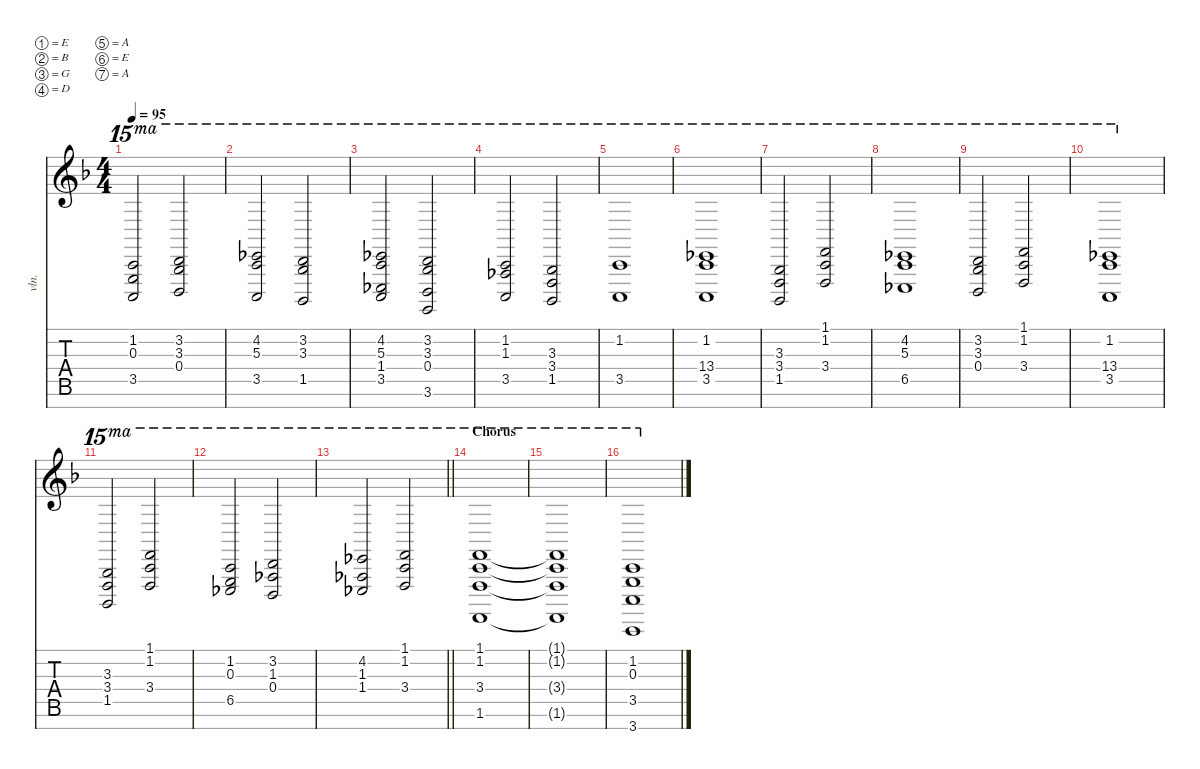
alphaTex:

\defaultSystemsLayout 4
\hideDynamics
\bracketExtendMode nobrackets
\track ("Strings ensemble" "vln.") {instrument stringensemble2}
\staff {score tabs}
\tuning (E4 B3 G3 D3 A2 E2 A1)
\ts (4 4)
\tempo 95
\clef g2
\ks f
(1.2{acc forcenatural} 0.3{acc forcenatural} 3.5{acc forcenatural}).2{ot 15ma dy mf} (3.2{acc forcenatural} 3.3{acc b} 0.4{acc forcenatural}).2{ot 15ma} |
(4.2{acc b} 5.3{acc forcenatural} 3.5{acc forcenatural}).2{ot 15ma dy f} (3.2{acc forcenatural} 3.3{acc b} 1.5{acc b}).2{ot 15ma dy mf} |
(4.2{acc b} 5.3{acc forcenatural} 1.4{acc b} 3.5{acc forcenatural}).2{ot 15ma} (3.2{acc forcenatural} 3.3{acc b} 0.4{acc forcenatural} 3.6{acc forcenatural}).2{ot 15ma} |
(1.2{acc forcenatural} 1.3{acc b} 3.5{acc forcenatural}).2{ot 15ma} (3.3{acc b} 3.4{acc forcenatural} 1.5{acc b}).2{ot 15ma} |
(1.2{acc forcenatural} 3.5{acc forcenatural}).1{ot 15ma} |
(1.2{acc forcenatural} 13.4{acc b} 3.5{acc forcenatural}).1{ot 15ma} |
(3.3{acc b} 3.4{acc forcenatural} 1.5{acc b}).2{ot 15ma} (1.1{acc forcenatural} 1.2{acc forcenatural} 3.4{acc forcenatural}).2{ot 15ma} |
(4.2{acc b} 5.3{acc forcenatural} 6.5{acc b}).1{ot 15ma} |
(3.2{acc forcenatural} 3.3{acc b} 0.4{acc forcenatural}).2{ot 15ma} (1.1{acc forcenatural} 1.2{acc forcenatural} 3.4{acc forcenatural}).2{ot 15ma} |
(1.2{acc forcenatural} 13.4{acc b} 3.5{acc forcenatural}).1{ot 15ma} |
(3.3{acc b} 3.4{acc forcenatural} 1.5{acc b}).2{ot 15ma} (1.1{acc forcenatural} 1.2{acc forcenatural} 3.4{acc forcenatural}).2{ot 15ma} |
(1.2{acc forcenatural} 0.3{acc forcenatural} 6.5{acc b}).2{ot 15ma} (3.2{acc forcenatural} 1.3{acc b} 0.4{acc forcenatural}).2{ot 15ma} |
\barLineRight lightlight
(4.2{acc b} 1.3{acc b} 1.4{acc b}).2{ot 15ma} (1.1{acc forcenatural} 1.2{acc forcenatural} 3.4{acc forcenatural}).2{ot 15ma} |
\section ("" "Chorus")
(1.1{acc forcenatural} 1.2{acc forcenatural} 3.4{acc forcenatural} 1.6{acc forcenatural}).1{ot 15ma} |
(1.1{t acc forcenatural} 1.2{t acc forcenatural} 3.4{t acc forcenatural} 1.6{t acc forcenatural}).1{ot 15ma dy f} |
(1.2{acc forcenatural} 0.3{acc forcenatural} 3.5{acc forcenatural} 3.7{acc forcenatural}).1{ot 15ma}
